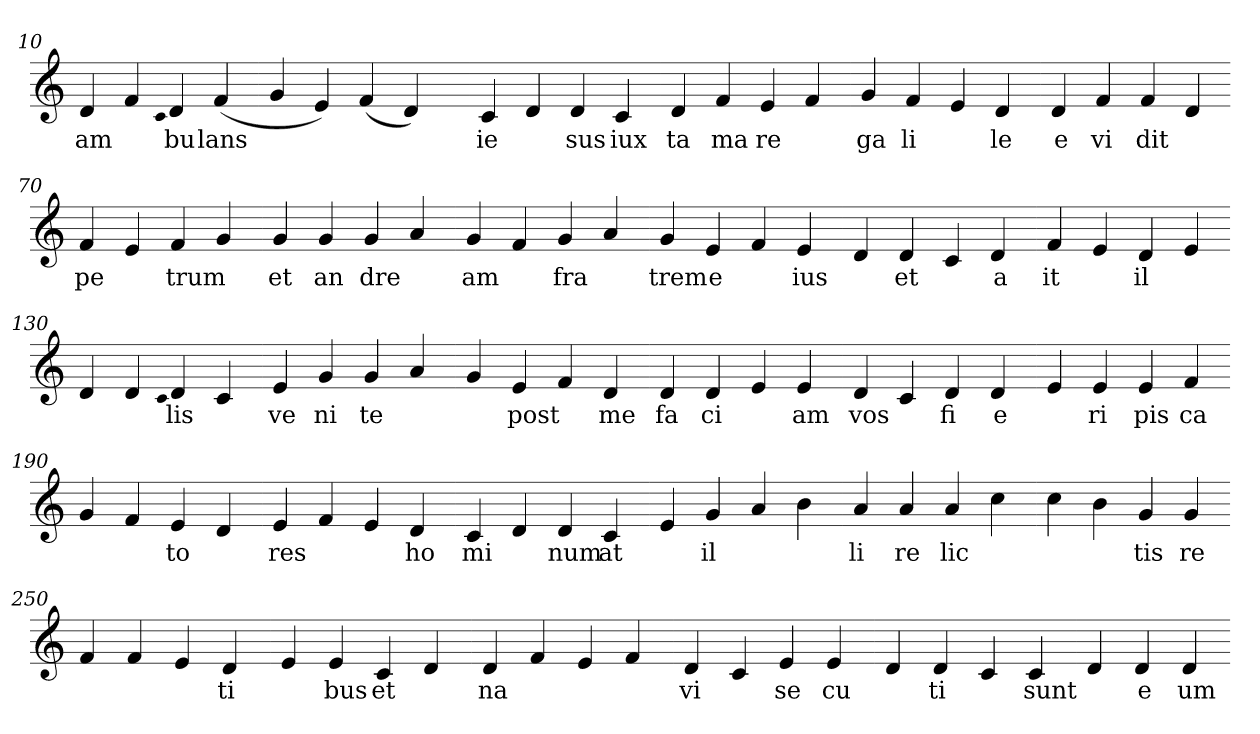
**kern	**text
*part1	*part1
*staff1	*staff1
*clefG2	*
=10.	=10.
4d	am
4f	.
qqc	.
4d	bu
(>4f	lans
=20.-	=20.-
4g	.
4e)	.
(>4f	.
4d)	.
=30.-	=30.-
4c	ie
4d	.
4d	sus
4c	iux
=40.-	=40.-
4d	ta
4f	ma
4e	re
4f	.
=50.-	=50.-
4g	ga
4f	li
4e	.
4d	le
=60.-	=60.-
4d	e
4f	vi
4f	dit
4d	.
=70.-	=70.-
4f	pe
4e	.
4f	trum
4g	.
=80.-	=80.-
4g	et
4g	an
4g	dre
4a	.
=90.-	=90.-
4g	am
4f	.
4g	fra
4a	.
=100.-	=100.-
4g	trem
4e	e
4f	.
4e	ius
=110.-	=110.-
4d	.
4d	et
4c	.
4d	a
=120.-	=120.-
4f	it
4e	.
4d	il
4e	.
=130.-	=130.-
4d	.
4d	.
qqc	.
4d	lis
4c	.
=140.-	=140.-
4e	ve
4g	ni
4g	te
4a	.
=150.-	=150.-
4g	.
4e	post
4f	.
4d	me
=160.-	=160.-
4d	fa
4d	ci
4e	.
4e	am
=170.-	=170.-
4d	vos
4c	.
4d	fi
4d	e
=180.-	=180.-
4e	.
4e	ri
4e	pis
4f	ca
=190.-	=190.-
4g	.
4f	.
4e	to
4d	.
=200.-	=200.-
4e	res
4f	.
4e	.
4d	ho
=210.-	=210.-
4c	mi
4d	.
4d	num
4c	at
=220.-	=220.-
4e	.
4g	il
4a	.
4b	.
=230.-	=230.-
4a	li
4a	re
4a	lic
4cc	.
=240.-	=240.-
4cc	.
4b	.
4g	tis
4g	re
=250.-	=250.-
4f	.
4f	.
4e	.
4d	ti
=260.-	=260.-
4e	.
4e	bus
4c	et
4d	.
=270.-	=270.-
4d	na
4f	.
4e	.
4f	.
=280.-	=280.-
4d	vi
4c	.
4e	se
4e	cu
=290.-	=290.-
4d	.
4d	ti
4c	.
4c	sunt
=300.-	=300.-
4d	.
4d	e
4d	um
=-	=-
*-	*-
